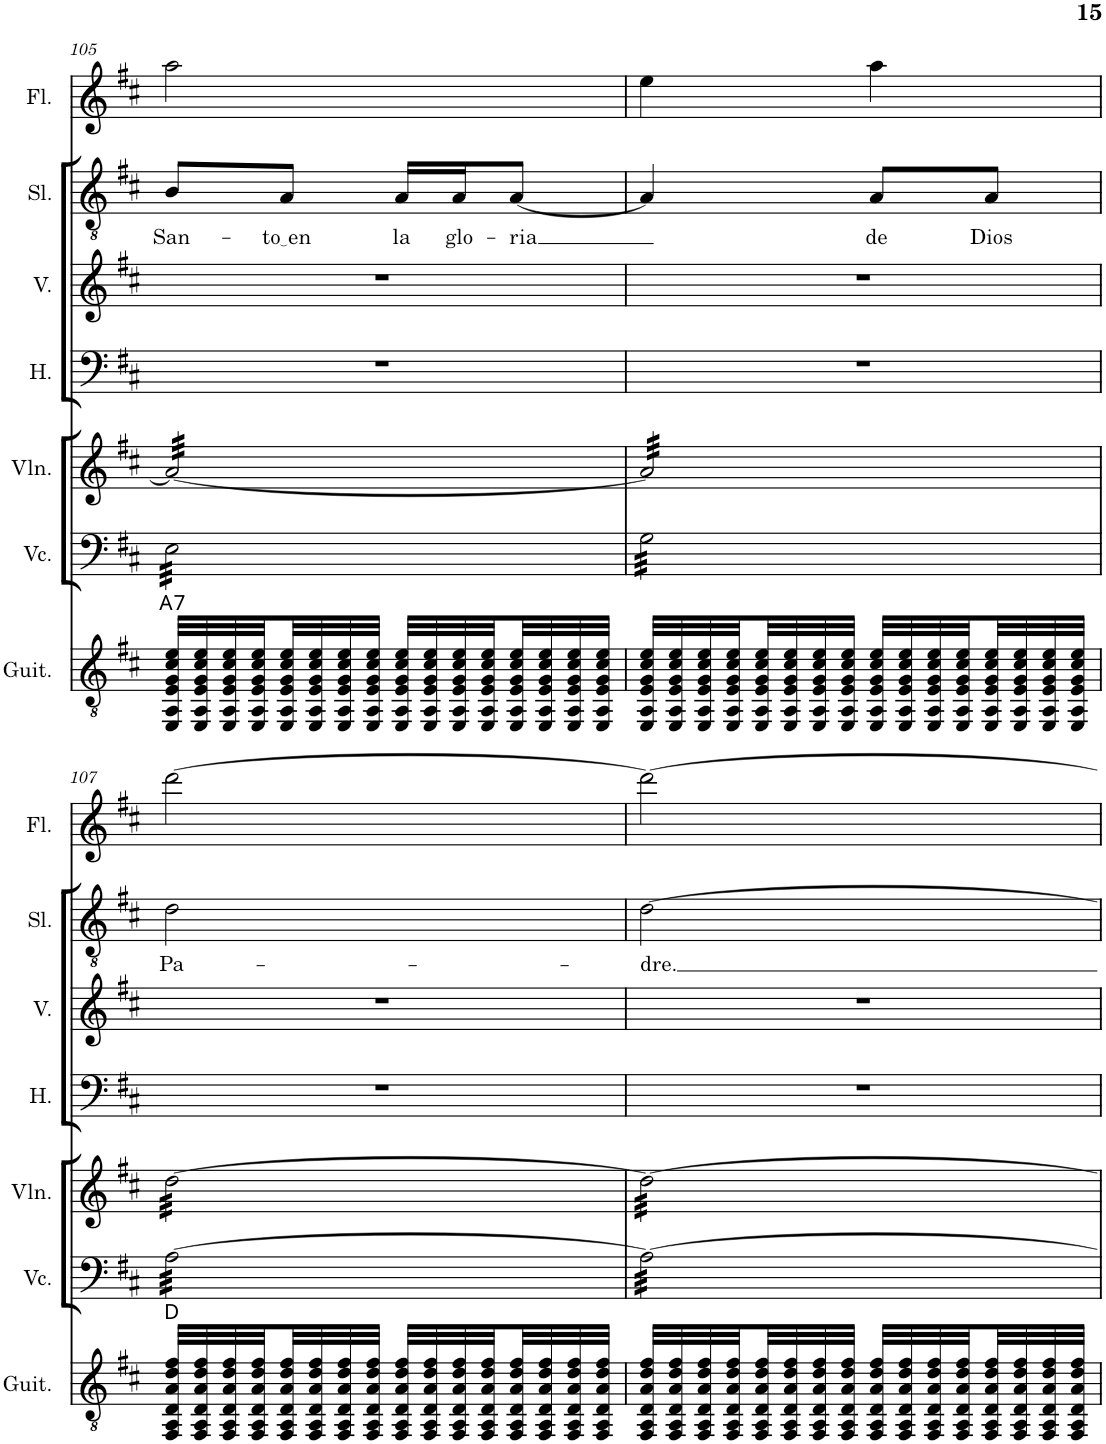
**kern	**harte	**kern	**kern	**kern	**kern	**kern	**text	**kern
*part7	*part7	*part6	*part5	*part4	*part3	*part2	*part2	*part1
*staff7	*	*staff6	*staff5	*staff4	*staff3	*staff2	*staff2	*staff1
*I"Guitarra clásica	*	*I"Violonchelo	*I"Violín	*I"Hombres	*I"Mujeres	*I"Solista	*	*I"Flauta
*I'Guit.	*	*I'Vc.	*I'Vln.	*I'H.	*	*I'Sl.	*	*I'Fl.
!!LO:PB:g=z
*clefGv2	*	*clefF4	*clefG2	*clefF4	*clefG2	*clefGv2	*	*clefG2
*k[f#c#]	*	*k[f#c#]	*k[f#c#]	*k[f#c#]	*k[f#c#]	*k[f#c#]	*	*k[f#c#]
*M2/4	*	*M2/4	*M2/4	*M2/4	*M2/4	*M2/4	*	*M2/4
=105	=105	=105	=105	=105	=105	=105	=105	=105
!	!LO:H:kt=7	!	!	!	!	!	!LO:LY:b	!
*	*	*tremolo	*	*	*	*	*	*
*	*	*	*tremolo	*	*	*	*	*
32EE/ 32AA/ 32E/ 32G/ 32c#/ 32e/LLL	A:7	32E\LLL	32a/LLL	2r	2r	8B/L	San-	2aa\
32EE/ 32AA/ 32E/ 32G/ 32c#/ 32e/	.	32E\	32a/	.	.	.	.	.
32EE/ 32AA/ 32E/ 32G/ 32c#/ 32e/	.	32E\	32a/	.	.	.	.	.
32EE/ 32AA/ 32E/ 32G/ 32c#/ 32e/	.	32E\	32a/	.	.	.	.	.
!	!	!	!	!	!	!	!LO:LY:b	!
32EE/ 32AA/ 32E/ 32G/ 32c#/ 32e/	.	32E\	32a/	.	.	8A/J	to en	.
32EE/ 32AA/ 32E/ 32G/ 32c#/ 32e/	.	32E\	32a/	.	.	.	.	.
32EE/ 32AA/ 32E/ 32G/ 32c#/ 32e/	.	32E\	32a/	.	.	.	.	.
32EE/ 32AA/ 32E/ 32G/ 32c#/ 32e/JJJ	.	32E\	32a/	.	.	.	.	.
!	!	!	!	!	!	!	!LO:LY:b	!
32EE/ 32AA/ 32E/ 32G/ 32c#/ 32e/LLL	.	32E\	32a/	.	.	16A/LL	la	.
32EE/ 32AA/ 32E/ 32G/ 32c#/ 32e/	.	32E\	32a/	.	.	.	.	.
!	!	!	!	!	!	!	!LO:LY:b	!
32EE/ 32AA/ 32E/ 32G/ 32c#/ 32e/	.	32E\	32a/	.	.	16A/J	glo-	.
32EE/ 32AA/ 32E/ 32G/ 32c#/ 32e/	.	32E\	32a/	.	.	.	.	.
!	!	!	!	!	!	!	!LO:LY:b	!
32EE/ 32AA/ 32E/ 32G/ 32c#/ 32e/	.	32E\	32a/	.	.	[8A/J	-ria	.
32EE/ 32AA/ 32E/ 32G/ 32c#/ 32e/	.	32E\	32a/	.	.	.	.	.
32EE/ 32AA/ 32E/ 32G/ 32c#/ 32e/	.	32E\	32a/	.	.	.	.	.
32EE/ 32AA/ 32E/ 32G/ 32c#/ 32e/JJJ	.	32E\JJJ	32a/JJJ	.	.	.	.	.
=106	=106	=106	=106	=106	=106	=106	=106	=106
32EE/ 32AA/ 32E/ 32G/ 32c#/ 32e/LLL	.	32G\LLL	32a/]LLL	2r	2r	4A/]	.	4ee\
32EE/ 32AA/ 32E/ 32G/ 32c#/ 32e/	.	32G\	32a/	.	.	.	.	.
32EE/ 32AA/ 32E/ 32G/ 32c#/ 32e/	.	32G\	32a/	.	.	.	.	.
32EE/ 32AA/ 32E/ 32G/ 32c#/ 32e/	.	32G\	32a/	.	.	.	.	.
32EE/ 32AA/ 32E/ 32G/ 32c#/ 32e/	.	32G\	32a/	.	.	.	.	.
32EE/ 32AA/ 32E/ 32G/ 32c#/ 32e/	.	32G\	32a/	.	.	.	.	.
32EE/ 32AA/ 32E/ 32G/ 32c#/ 32e/	.	32G\	32a/	.	.	.	.	.
32EE/ 32AA/ 32E/ 32G/ 32c#/ 32e/JJJ	.	32G\	32a/	.	.	.	.	.
!	!	!	!	!	!	!	!LO:LY:b	!
32EE/ 32AA/ 32E/ 32G/ 32c#/ 32e/LLL	.	32G\	32a/	.	.	8A/L	de	4aa\
32EE/ 32AA/ 32E/ 32G/ 32c#/ 32e/	.	32G\	32a/	.	.	.	.	.
32EE/ 32AA/ 32E/ 32G/ 32c#/ 32e/	.	32G\	32a/	.	.	.	.	.
32EE/ 32AA/ 32E/ 32G/ 32c#/ 32e/	.	32G\	32a/	.	.	.	.	.
!	!	!	!	!	!	!	!LO:LY:b	!
32EE/ 32AA/ 32E/ 32G/ 32c#/ 32e/	.	32G\	32a/	.	.	8A/J	Dios	.
32EE/ 32AA/ 32E/ 32G/ 32c#/ 32e/	.	32G\	32a/	.	.	.	.	.
32EE/ 32AA/ 32E/ 32G/ 32c#/ 32e/	.	32G\	32a/	.	.	.	.	.
32EE/ 32AA/ 32E/ 32G/ 32c#/ 32e/JJJ	.	32G\JJJ	32a/JJJ	.	.	.	.	.
!!LO:LB:g=z
=107	=107	=107	=107	=107	=107	=107	=107	=107
!	!	!	!	!	!	!	!LO:LY:b	!
32FF#/ 32AA/ 32D/ 32A/ 32d/ 32f#/LLL	D:maj	[32A\LLL	[32dd\LLL	2r	2r	2d\	Pa-	[2ddd\
32FF#/ 32AA/ 32D/ 32A/ 32d/ 32f#/	.	32A\	32dd\	.	.	.	.	.
32FF#/ 32AA/ 32D/ 32A/ 32d/ 32f#/	.	32A\	32dd\	.	.	.	.	.
32FF#/ 32AA/ 32D/ 32A/ 32d/ 32f#/	.	32A\	32dd\	.	.	.	.	.
32FF#/ 32AA/ 32D/ 32A/ 32d/ 32f#/	.	32A\	32dd\	.	.	.	.	.
32FF#/ 32AA/ 32D/ 32A/ 32d/ 32f#/	.	32A\	32dd\	.	.	.	.	.
32FF#/ 32AA/ 32D/ 32A/ 32d/ 32f#/	.	32A\	32dd\	.	.	.	.	.
32FF#/ 32AA/ 32D/ 32A/ 32d/ 32f#/JJJ	.	32A\	32dd\	.	.	.	.	.
32FF#/ 32AA/ 32D/ 32A/ 32d/ 32f#/LLL	.	32A\	32dd\	.	.	.	.	.
32FF#/ 32AA/ 32D/ 32A/ 32d/ 32f#/	.	32A\	32dd\	.	.	.	.	.
32FF#/ 32AA/ 32D/ 32A/ 32d/ 32f#/	.	32A\	32dd\	.	.	.	.	.
32FF#/ 32AA/ 32D/ 32A/ 32d/ 32f#/	.	32A\	32dd\	.	.	.	.	.
32FF#/ 32AA/ 32D/ 32A/ 32d/ 32f#/	.	32A\	32dd\	.	.	.	.	.
32FF#/ 32AA/ 32D/ 32A/ 32d/ 32f#/	.	32A\	32dd\	.	.	.	.	.
32FF#/ 32AA/ 32D/ 32A/ 32d/ 32f#/	.	32A\	32dd\	.	.	.	.	.
32FF#/ 32AA/ 32D/ 32A/ 32d/ 32f#/JJJ	.	32A\JJJ	32dd\JJJ	.	.	.	.	.
=108	=108	=108	=108	=108	=108	=108	=108	=108
!	!	!	!	!	!	!	!LO:LY:b	!
32FF#/ 32AA/ 32D/ 32A/ 32d/ 32f#/LLL	.	32A\LLL	32dd\LLL	2r	2r	[2d\	-dre.	2ddd\_
32FF#/ 32AA/ 32D/ 32A/ 32d/ 32f#/	.	32A\	32dd\	.	.	.	.	.
32FF#/ 32AA/ 32D/ 32A/ 32d/ 32f#/	.	32A\	32dd\	.	.	.	.	.
32FF#/ 32AA/ 32D/ 32A/ 32d/ 32f#/	.	32A\	32dd\	.	.	.	.	.
32FF#/ 32AA/ 32D/ 32A/ 32d/ 32f#/	.	32A\	32dd\	.	.	.	.	.
32FF#/ 32AA/ 32D/ 32A/ 32d/ 32f#/	.	32A\	32dd\	.	.	.	.	.
32FF#/ 32AA/ 32D/ 32A/ 32d/ 32f#/	.	32A\	32dd\	.	.	.	.	.
32FF#/ 32AA/ 32D/ 32A/ 32d/ 32f#/JJJ	.	32A\	32dd\	.	.	.	.	.
32FF#/ 32AA/ 32D/ 32A/ 32d/ 32f#/LLL	.	32A\	32dd\	.	.	.	.	.
32FF#/ 32AA/ 32D/ 32A/ 32d/ 32f#/	.	32A\	32dd\	.	.	.	.	.
32FF#/ 32AA/ 32D/ 32A/ 32d/ 32f#/	.	32A\	32dd\	.	.	.	.	.
32FF#/ 32AA/ 32D/ 32A/ 32d/ 32f#/	.	32A\	32dd\	.	.	.	.	.
32FF#/ 32AA/ 32D/ 32A/ 32d/ 32f#/	.	32A\	32dd\	.	.	.	.	.
32FF#/ 32AA/ 32D/ 32A/ 32d/ 32f#/	.	32A\	32dd\	.	.	.	.	.
32FF#/ 32AA/ 32D/ 32A/ 32d/ 32f#/	.	32A\	32dd\	.	.	.	.	.
32FF#/ 32AA/ 32D/ 32A/ 32d/ 32f#/JJJ	.	32A\JJJ	32dd\JJJ	.	.	.	.	.
*	*	*	*Xtremolo	*	*	*	*	*
*	*	*Xtremolo	*	*	*	*	*	*
=	=	=	=	=	=	=	=	=
*-	*-	*-	*-	*-	*-	*-	*-	*-
